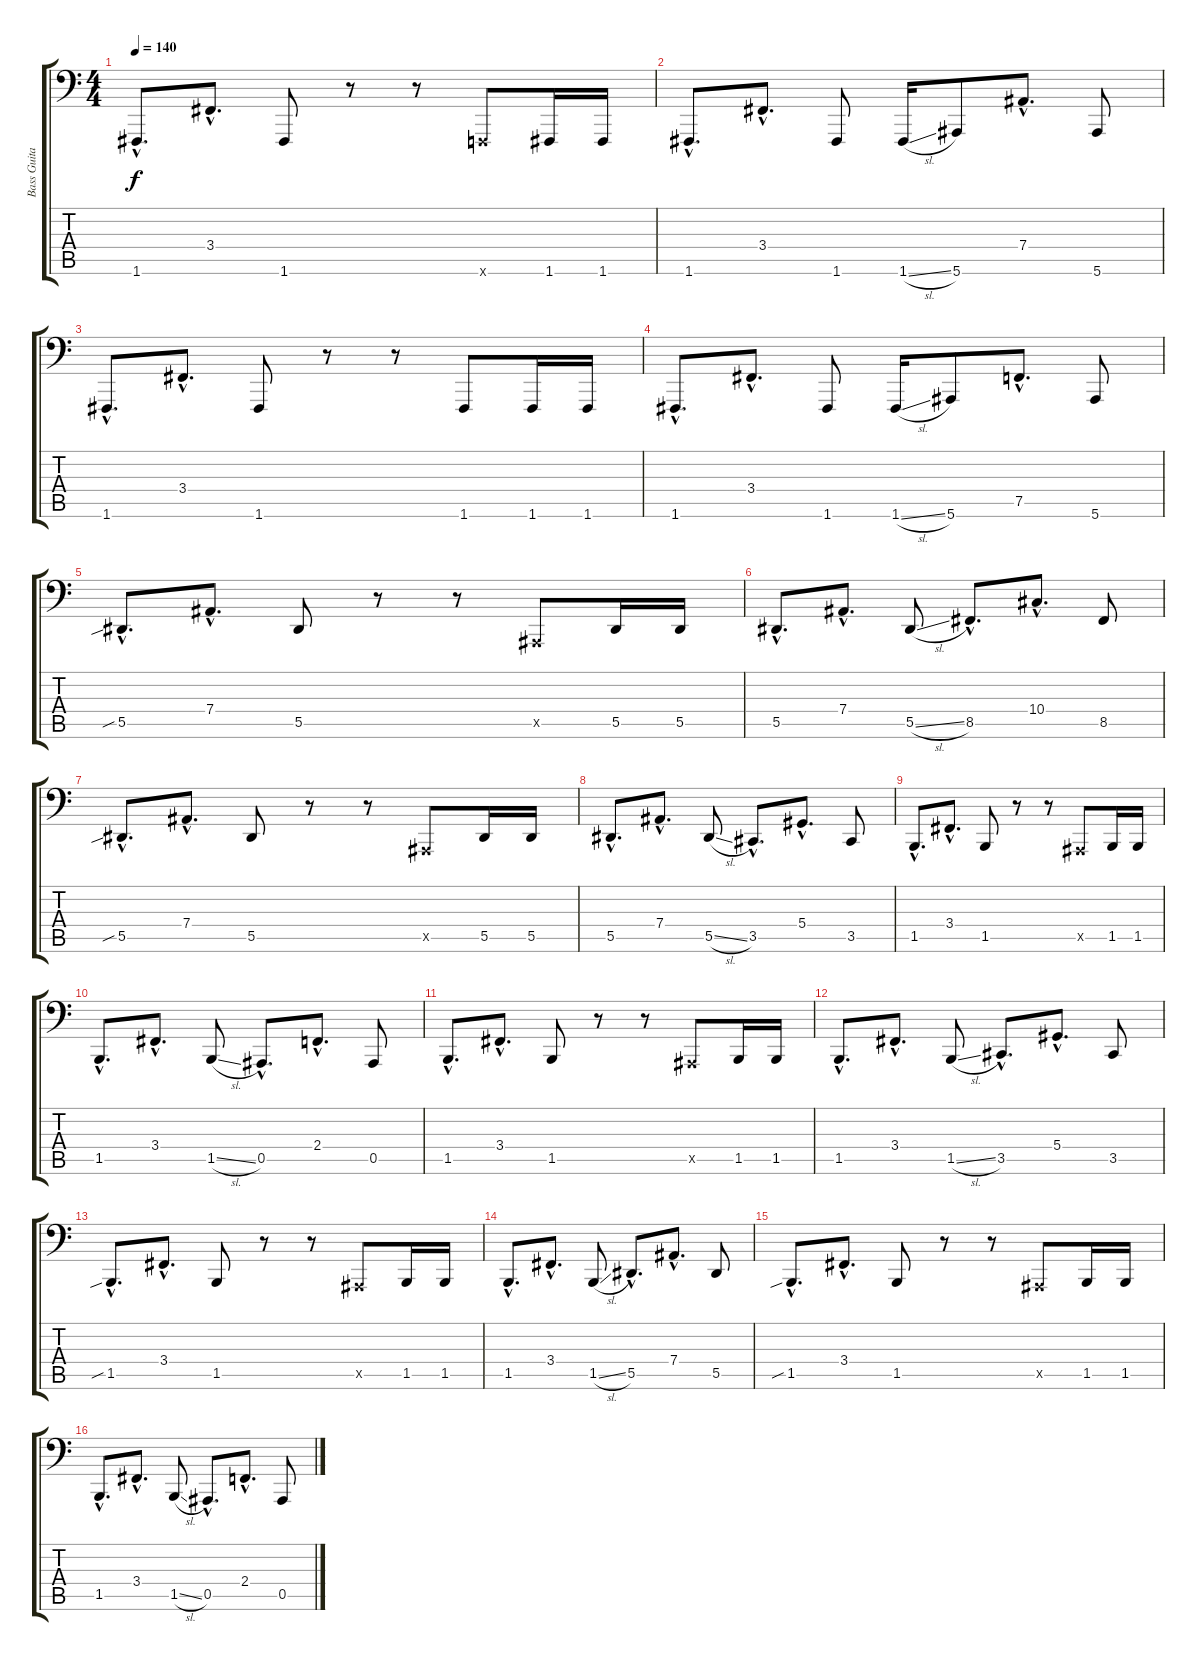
\track ("Bass Guitar" "Bass Guita") {instrument electricbassfinger}
\staff {score tabs}
\tuning (Gb2 Db2 Ab1 Eb1 Bb0 F0) {hide}
\ts (4 4)
\tempo 140
\clef f4
\ks c
1.6{hac}.8{d dy f} 3.4{hac}.8{d} 1.6.8 r.8 r.8 0.6{x}.8 1.6.16 1.6.16 |
1.6{hac}.8{d} 3.4{hac}.8{d} 1.6.8 1.6{sl}.16 5.6.8 7.4{hac}.8{d} 5.6.8 |
1.6{hac}.8{d} 3.4{hac}.8{d} 1.6.8 r.8 r.8 1.6.8 1.6.16 1.6.16 |
1.6{hac}.8{d} 3.4{hac}.8{d} 1.6.8 1.6{sl}.16 5.6.8 7.5{hac}.8{d} 5.6.8 |
5.5{sib hac}.8{d} 7.4{hac}.8{d} 5.5.8 r.8 r.8 0.5{x}.8 5.5.16 5.5.16 |
5.5{hac}.8{d} 7.4{hac}.8{d} 5.5{sl}.8 8.5{hac}.8{d} 10.4{hac}.8{d} 8.5.8 |
5.5{sib hac}.8{d} 7.4{hac}.8{d} 5.5.8 r.8 r.8 0.5{x}.8 5.5.16 5.5.16 |
5.5{hac}.8{d} 7.4{hac}.8{d} 5.5{sl}.8 3.5{hac}.8{d} 5.4{hac}.8{d} 3.5.8 |
1.5{hac}.8{d} 3.4{hac}.8{d} 1.5.8 r.8 r.8 0.5{x}.8 1.5.16 1.5.16 |
1.5{hac}.8{d} 3.4{hac}.8{d} 1.5{sl}.8 0.5{hac}.8{d} 2.4{hac}.8{d} 0.5.8 |
1.5{hac}.8{d} 3.4{hac}.8{d} 1.5.8 r.8 r.8 0.5{x}.8 1.5.16 1.5.16 |
1.5{hac}.8{d} 3.4{hac}.8{d} 1.5{sl}.8 3.5{hac}.8{d} 5.4{hac}.8{d} 3.5.8 |
1.5{sib hac}.8{d} 3.4{hac}.8{d} 1.5.8 r.8 r.8 0.5{x}.8 1.5.16 1.5.16 |
1.5{hac}.8{d} 3.4{hac}.8{d} 1.5{sl}.8 5.5{hac}.8{d} 7.4{hac}.8{d} 5.5.8 |
1.5{sib hac}.8{d} 3.4{hac}.8{d} 1.5.8 r.8 r.8 0.5{x}.8 1.5.16 1.5.16 |
1.5{hac}.8{d} 3.4{hac}.8{d} 1.5{sl}.8 0.5{hac}.8{d} 2.4{hac}.8{d} 0.5.8
